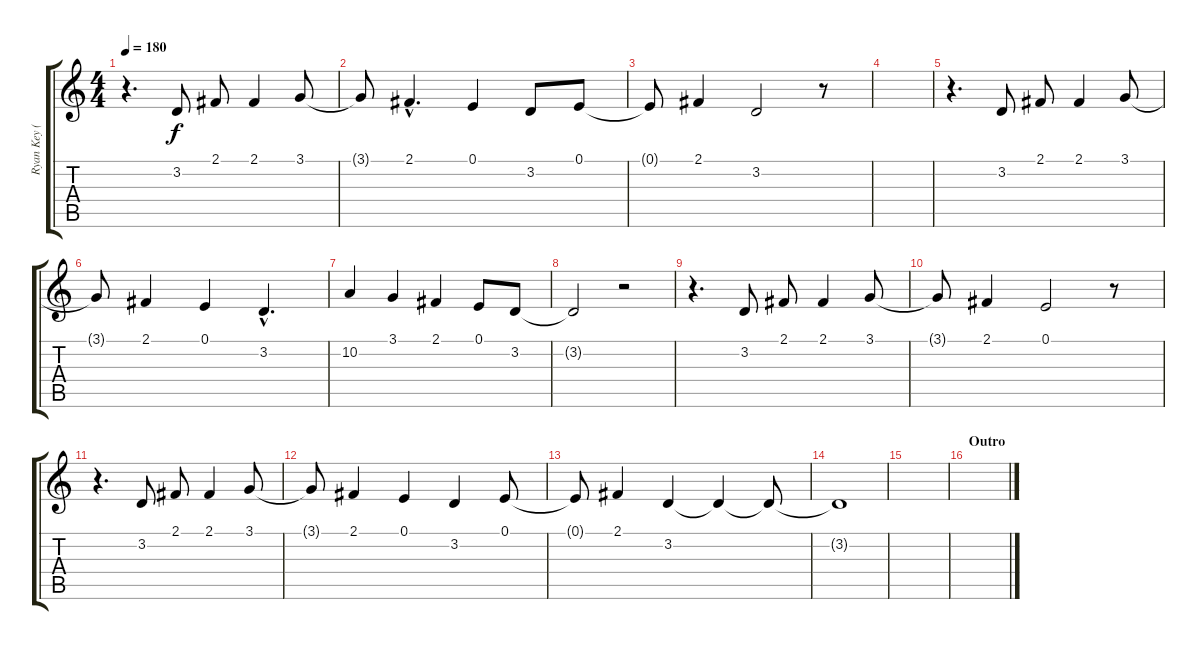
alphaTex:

\track ("Ryan Key (Vocals)" "Ryan Key (") {instrument tenorsax}
\staff {score tabs}
\tuning (E4 B3 G3 D3 A2 E2) {hide}
\ts (4 4)
\tempo 180
\clef g2
\ks c
r.4{d dy f} 3.2.8 2.1.8 2.1.4 3.1.8 |
3.1{t}.8 2.1{hac}.4{d} 0.1.4 3.2.8 0.1.8 |
0.1{t}.8 2.1.4 3.2.2 r.8 |
|
r.4{d} 3.2.8 2.1.8 2.1.4 3.1.8 |
3.1{t}.8 2.1.4 0.1.4 3.2{hac}.4{d} |
10.2.4 3.1.4 2.1.4 0.1.8 3.2.8 |
3.2{t}.2 r.2 |
r.4{d} 3.2.8 2.1.8 2.1.4 3.1.8 |
3.1{t}.8 2.1.4 0.1.2 r.8 |
r.4{d} 3.2.8 2.1.8 2.1.4 3.1.8 |
3.1{t}.8 2.1.4 0.1.4 3.2.4 0.1.8 |
0.1{t}.8 2.1.4 3.2.4{volume 4} 3.2{t}.4 3.2{t}.8 |
3.2{t}.1 |
|
\section ("" "Outro")
